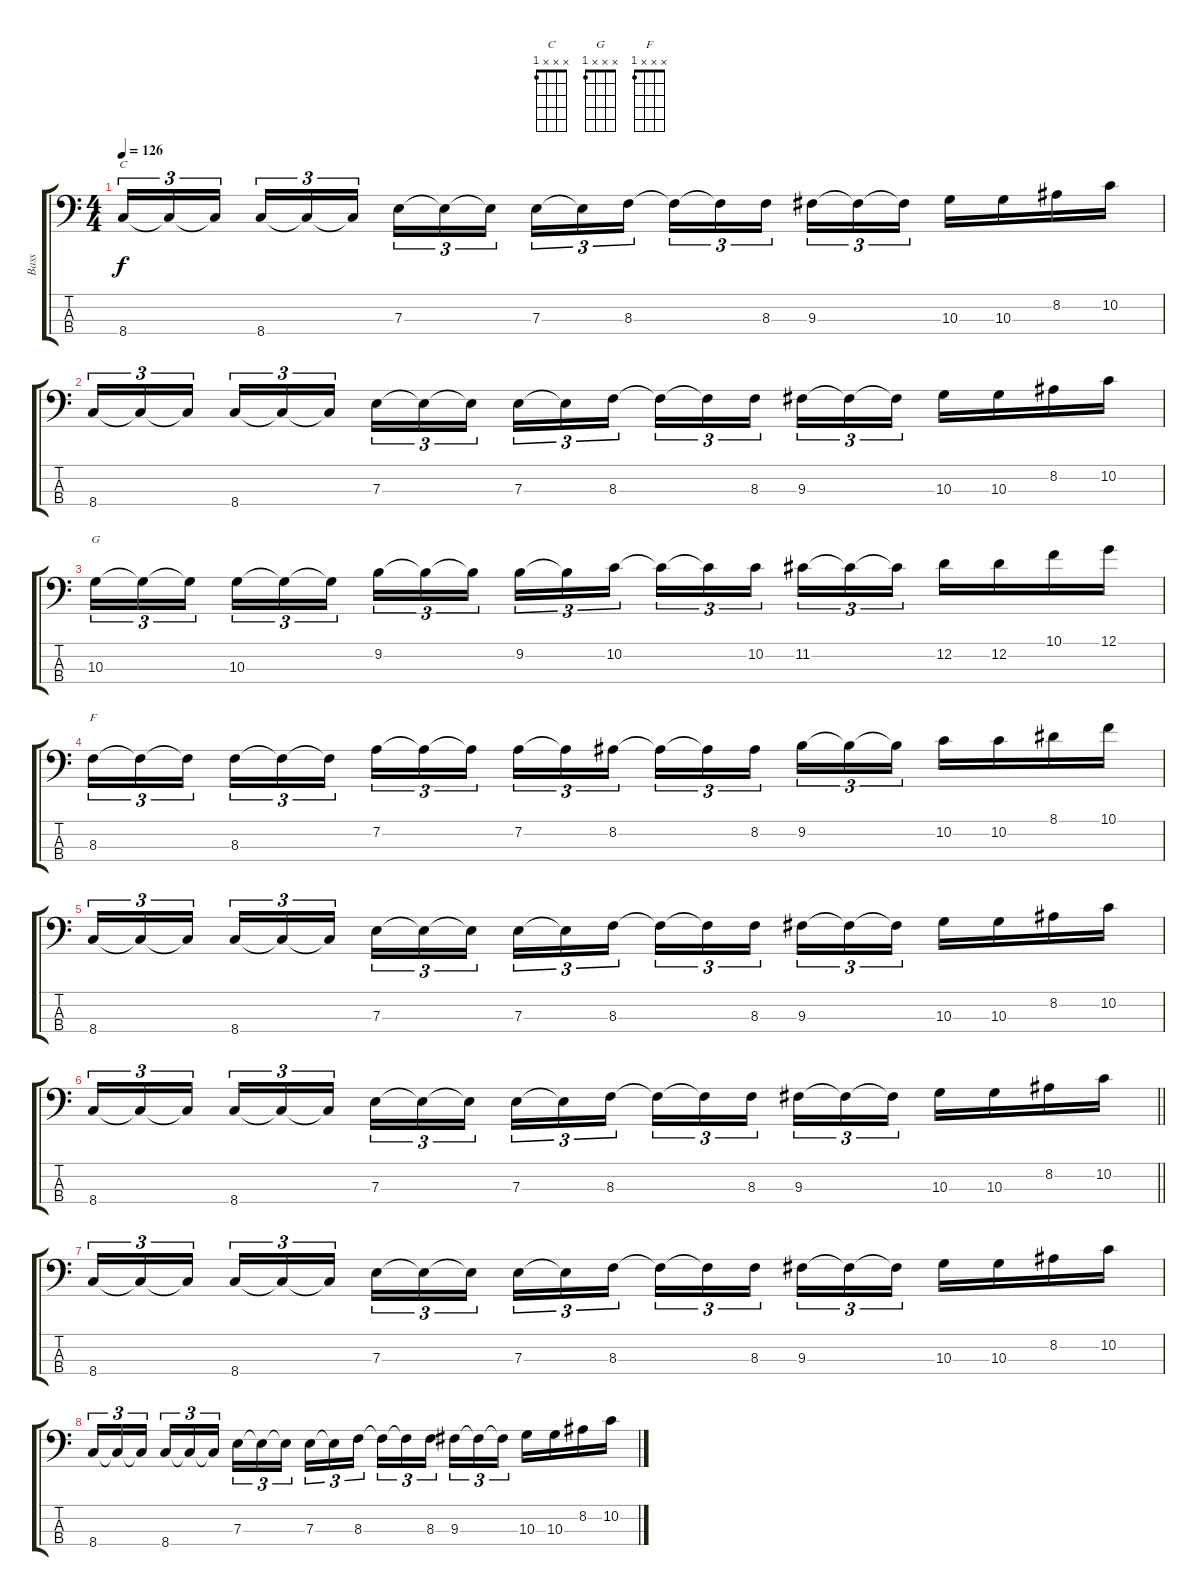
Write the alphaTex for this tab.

\track ("Bass" "Bass") {instrument electricbassfinger}
\staff {score tabs}
\tuning (G2 D2 A1 E1) {hide}
\chord ("C" x x x 1)
\chord ("G" x x x 1)
\chord ("F" x x x 1)
\ts (4 4)
\tempo 126
\clef f4
\ks c
8.4.16{tu (3 2) ch "C" dy f} 8.4{t}.16{tu (3 2)} 8.4{t}.16{tu (3 2) beam splitsecondary} 8.4.16{tu (3 2)} 8.4{t}.16{tu (3 2)} 8.4{t}.16{tu (3 2)} 7.3.16{tu (3 2)} 7.3{t}.16{tu (3 2)} 7.3{t}.16{tu (3 2) beam splitsecondary} 7.3.16{tu (3 2)} 7.3{t}.16{tu (3 2)} 8.3.16{tu (3 2)} 8.3{t}.16{tu (3 2)} 8.3{t}.16{tu (3 2)} 8.3.16{tu (3 2) beam splitsecondary} 9.3.16{tu (3 2)} 9.3{t}.16{tu (3 2)} 9.3{t}.16{tu (3 2)} 10.3.16 10.3.16 8.2.16 10.2.16 |
8.4.16{tu (3 2)} 8.4{t}.16{tu (3 2)} 8.4{t}.16{tu (3 2) beam splitsecondary} 8.4.16{tu (3 2)} 8.4{t}.16{tu (3 2)} 8.4{t}.16{tu (3 2)} 7.3.16{tu (3 2)} 7.3{t}.16{tu (3 2)} 7.3{t}.16{tu (3 2) beam splitsecondary} 7.3.16{tu (3 2)} 7.3{t}.16{tu (3 2)} 8.3.16{tu (3 2)} 8.3{t}.16{tu (3 2)} 8.3{t}.16{tu (3 2)} 8.3.16{tu (3 2) beam splitsecondary} 9.3.16{tu (3 2)} 9.3{t}.16{tu (3 2)} 9.3{t}.16{tu (3 2)} 10.3.16 10.3.16 8.2.16 10.2.16 |
10.3.16{tu (3 2) ch "G"} 10.3{t}.16{tu (3 2)} 10.3{t}.16{tu (3 2) beam splitsecondary} 10.3.16{tu (3 2)} 10.3{t}.16{tu (3 2)} 10.3{t}.16{tu (3 2)} 9.2.16{tu (3 2)} 9.2{t}.16{tu (3 2)} 9.2{t}.16{tu (3 2) beam splitsecondary} 9.2.16{tu (3 2)} 9.2{t}.16{tu (3 2)} 10.2.16{tu (3 2)} 10.2{t}.16{tu (3 2)} 10.2{t}.16{tu (3 2)} 10.2.16{tu (3 2) beam splitsecondary} 11.2.16{tu (3 2)} 11.2{t}.16{tu (3 2)} 11.2{t}.16{tu (3 2)} 12.2.16 12.2.16 10.1.16 12.1.16 |
8.3.16{tu (3 2) ch "F"} 8.3{t}.16{tu (3 2)} 8.3{t}.16{tu (3 2) beam splitsecondary} 8.3.16{tu (3 2)} 8.3{t}.16{tu (3 2)} 8.3{t}.16{tu (3 2)} 7.2.16{tu (3 2)} 7.2{t}.16{tu (3 2)} 7.2{t}.16{tu (3 2) beam splitsecondary} 7.2.16{tu (3 2)} 7.2{t}.16{tu (3 2)} 8.2.16{tu (3 2)} 8.2{t}.16{tu (3 2)} 8.2{t}.16{tu (3 2)} 8.2.16{tu (3 2) beam splitsecondary} 9.2.16{tu (3 2)} 9.2{t}.16{tu (3 2)} 9.2{t}.16{tu (3 2)} 10.2.16 10.2.16 8.1.16 10.1.16 |
8.4.16{tu (3 2)} 8.4{t}.16{tu (3 2)} 8.4{t}.16{tu (3 2) beam splitsecondary} 8.4.16{tu (3 2)} 8.4{t}.16{tu (3 2)} 8.4{t}.16{tu (3 2)} 7.3.16{tu (3 2)} 7.3{t}.16{tu (3 2)} 7.3{t}.16{tu (3 2) beam splitsecondary} 7.3.16{tu (3 2)} 7.3{t}.16{tu (3 2)} 8.3.16{tu (3 2)} 8.3{t}.16{tu (3 2)} 8.3{t}.16{tu (3 2)} 8.3.16{tu (3 2) beam splitsecondary} 9.3.16{tu (3 2)} 9.3{t}.16{tu (3 2)} 9.3{t}.16{tu (3 2)} 10.3.16 10.3.16 8.2.16 10.2.16 |
\barLineRight lightlight
8.4.16{tu (3 2)} 8.4{t}.16{tu (3 2)} 8.4{t}.16{tu (3 2) beam splitsecondary} 8.4.16{tu (3 2)} 8.4{t}.16{tu (3 2)} 8.4{t}.16{tu (3 2)} 7.3.16{tu (3 2)} 7.3{t}.16{tu (3 2)} 7.3{t}.16{tu (3 2) beam splitsecondary} 7.3.16{tu (3 2)} 7.3{t}.16{tu (3 2)} 8.3.16{tu (3 2)} 8.3{t}.16{tu (3 2)} 8.3{t}.16{tu (3 2)} 8.3.16{tu (3 2) beam splitsecondary} 9.3.16{tu (3 2)} 9.3{t}.16{tu (3 2)} 9.3{t}.16{tu (3 2)} 10.3.16 10.3.16 8.2.16 10.2.16 |
8.4.16{tu (3 2)} 8.4{t}.16{tu (3 2)} 8.4{t}.16{tu (3 2) beam splitsecondary} 8.4.16{tu (3 2)} 8.4{t}.16{tu (3 2)} 8.4{t}.16{tu (3 2)} 7.3.16{tu (3 2)} 7.3{t}.16{tu (3 2)} 7.3{t}.16{tu (3 2) beam splitsecondary} 7.3.16{tu (3 2)} 7.3{t}.16{tu (3 2)} 8.3.16{tu (3 2)} 8.3{t}.16{tu (3 2)} 8.3{t}.16{tu (3 2)} 8.3.16{tu (3 2) beam splitsecondary} 9.3.16{tu (3 2)} 9.3{t}.16{tu (3 2)} 9.3{t}.16{tu (3 2)} 10.3.16 10.3.16 8.2.16 10.2.16 |
8.4.16{tu (3 2)} 8.4{t}.16{tu (3 2)} 8.4{t}.16{tu (3 2) beam splitsecondary} 8.4.16{tu (3 2)} 8.4{t}.16{tu (3 2)} 8.4{t}.16{tu (3 2)} 7.3.16{tu (3 2)} 7.3{t}.16{tu (3 2)} 7.3{t}.16{tu (3 2) beam splitsecondary} 7.3.16{tu (3 2)} 7.3{t}.16{tu (3 2)} 8.3.16{tu (3 2)} 8.3{t}.16{tu (3 2)} 8.3{t}.16{tu (3 2)} 8.3.16{tu (3 2) beam splitsecondary} 9.3.16{tu (3 2)} 9.3{t}.16{tu (3 2)} 9.3{t}.16{tu (3 2)} 10.3.16 10.3.16 8.2.16 10.2.16
